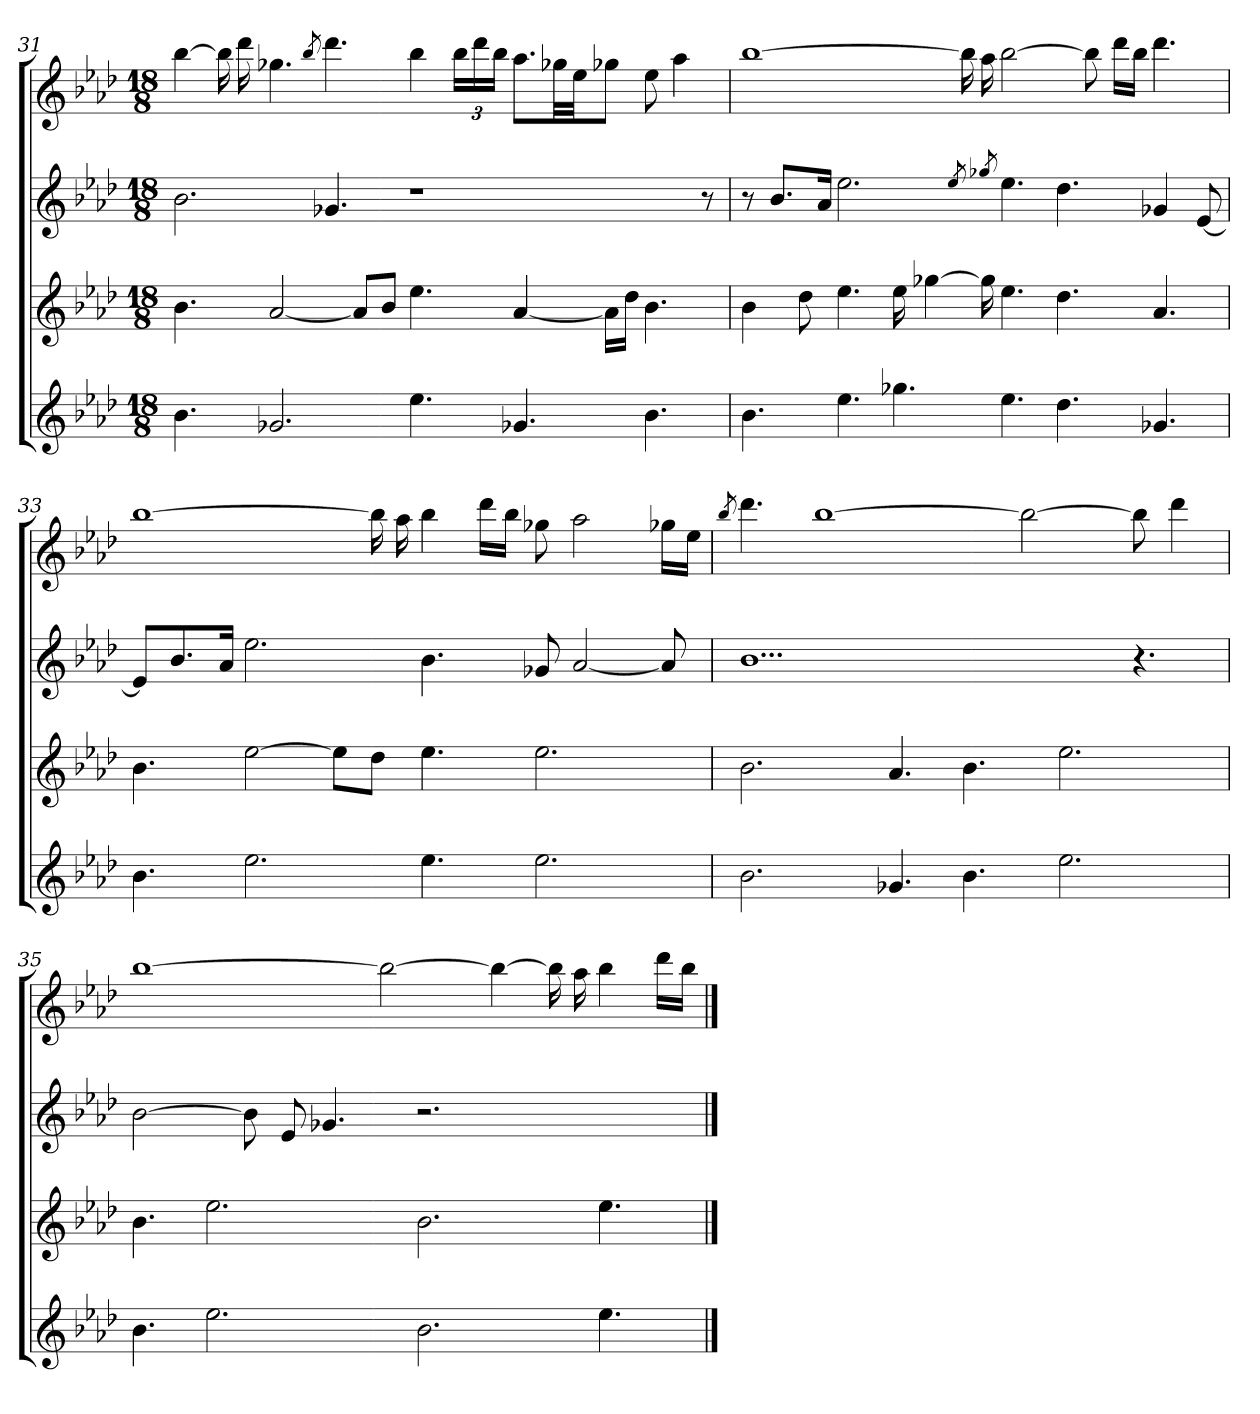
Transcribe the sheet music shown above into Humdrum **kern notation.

**kern	**kern	**kern	**kern
*part4	*part3	*part2	*part1
*staff4	*staff3	*staff2	*staff1
*clefG2	*clefG2	*clefG2	*clefG2
*k[b-e-a-d-]	*k[b-e-a-d-]	*k[b-e-a-d-]	*k[b-e-a-d-]
*M18/8	*M18/8	*M18/8	*M18/8
=31	=31	=31	=31
4.b-	4.b-	2.b-	[4bb-
.	.	.	16bb-]
.	.	.	16ddd-
2.g-X	[2a-	.	4.gg-X
.	.	.	8qbb-
.	.	4.g-X	4.ddd-
.	8a-/L]	.	.
.	8b-/J	.	.
4.ee-	4.ee-	1r	4bb-
.	.	.	24bb-\LL
.	.	.	24ddd-\
.	.	.	24bb-\JJ
4.g-X	[4a-	.	8.aa-\L
.	.	.	32gg-X\LL
.	.	.	32ee-\JJ
.	16a-\LL]	.	8gg-X\J
.	16dd-\JJ	.	.
4.b-	4.b-	.	8ee-
.	.	.	4aa-
.	.	8r	.
=32	=32	=32	=32
4.b-	4b-	8r	[1bb-
.	.	8.b-/L	.
.	8dd-	.	.
.	.	16a-/Jk	.
4.ee-	4.ee-	2.ee-	.
4.gg-X	16ee-	.	.
.	[4gg-X	.	.
.	.	.	16bb-]
.	16gg-]	.	16aa-
.	.	8qee-	.
.	.	8qgg-X	.
4.ee-	4.ee-	4.ee-	[2bb-
4.dd-	4.dd-	4.dd-	.
.	.	.	8bb-]
.	.	.	16ddd-\LL
.	.	.	16bb-\JJ
4.g-X	4.a-	4g-X	4.ddd-
.	.	[8e-	.
=33	=33	=33	=33
4.b-	4.b-	8e-/L]	[1bb-
.	.	8.b-/	.
.	.	16a-/Jk	.
2.ee-	[2ee-	2.ee-	.
.	8ee-\L]	.	.
.	8dd-\J	.	16bb-]
.	.	.	16aa-
4.ee-	4.ee-	4.b-	4bb-
.	.	.	16ddd-\LL
.	.	.	16bb-\JJ
2.ee-	2.ee-	8g-X	8gg-X
.	.	[2a-	2aa-
.	.	8a-]	16gg-X\LL
.	.	.	16ee-\JJ
=34	=34	=34	=34
.	.	.	8qbb-
2.b-	2.b-	1...b-	4.ddd-
.	.	.	[1bb-
4.g-X	4.a-	.	.
4.b-	4.b-	.	.
.	.	.	2bb-_
2.ee-	2.ee-	.	.
.	.	4.r	8bb-]
.	.	.	4ddd-
=35	=35	=35	=35
4.b-	4.b-	[2b-	[1bb-
2.ee-	2.ee-	.	.
.	.	8b-]	.
.	.	8e-	.
.	.	4.g-X	.
.	.	.	2bb-_
2.b-	2.b-	2.r	.
.	.	.	4bb-_
.	.	.	16bb-]
.	.	.	16aa-
4.ee-	4.ee-	4.ryy	4bb-
.	.	.	16ddd-\LL
.	.	.	16bb-\JJ
==	==	==	==
*-	*-	*-	*-
